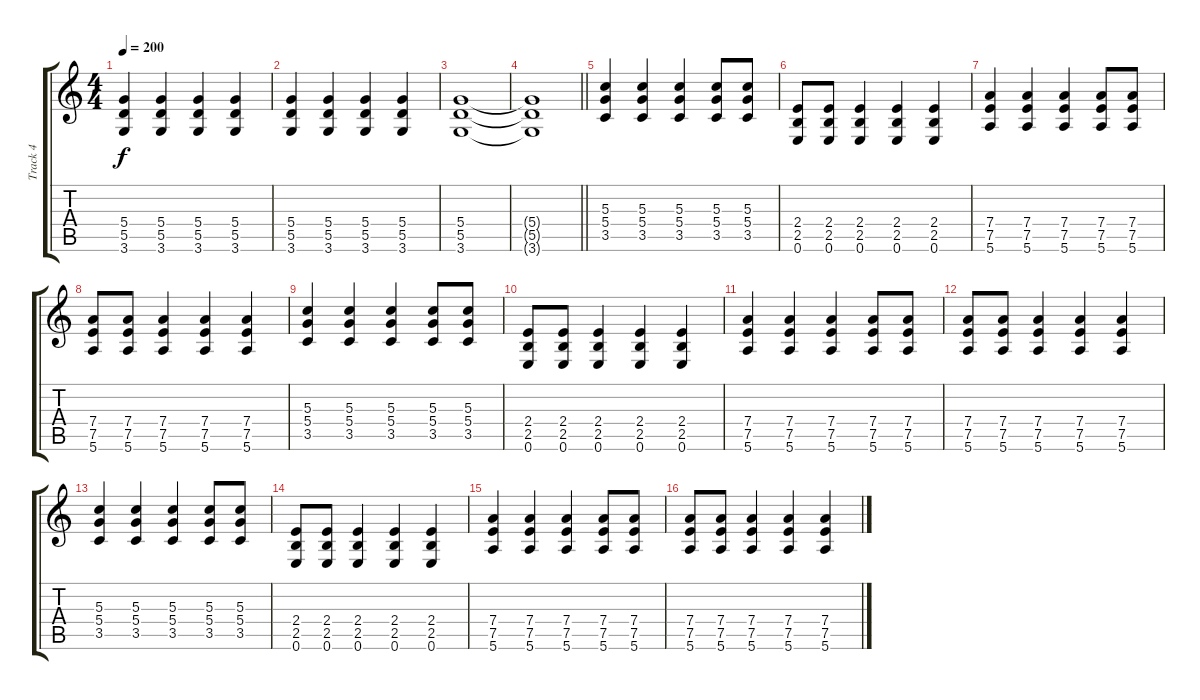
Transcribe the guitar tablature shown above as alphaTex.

\track ("Track 4" "Track 4") {instrument overdrivenguitar}
\staff {score tabs}
\tuning (E4 B3 G3 D3 A2 E2) {hide}
\ts (4 4)
\tempo 200
\clef g2
\ks c
(5.4 5.5 3.6).4{dy f} (5.4 5.5 3.6).4 (5.4 5.5 3.6).4 (5.4 5.5 3.6).4 |
(5.4 5.5 3.6).4 (5.4 5.5 3.6).4 (5.4 5.5 3.6).4 (5.4 5.5 3.6).4 |
(5.4 5.5 3.6).1 |
\barLineRight lightlight
(5.4{t} 5.5{t} 3.6{t}).1 |
(5.3 5.4 3.5).4 (5.3 5.4 3.5).4 (5.3 5.4 3.5).4 (5.3 5.4 3.5).8 (5.3 5.4 3.5).8 |
(2.4 2.5 0.6).8 (2.4 2.5 0.6).8 (2.4 2.5 0.6).4 (2.4 2.5 0.6).4 (2.4 2.5 0.6).4 |
(7.4 7.5 5.6).4 (7.4 7.5 5.6).4 (7.4 7.5 5.6).4 (7.4 7.5 5.6).8 (7.4 7.5 5.6).8 |
(7.4 7.5 5.6).8 (7.4 7.5 5.6).8 (7.4 7.5 5.6).4 (7.4 7.5 5.6).4 (7.4 7.5 5.6).4 |
(5.3 5.4 3.5).4 (5.3 5.4 3.5).4 (5.3 5.4 3.5).4 (5.3 5.4 3.5).8 (5.3 5.4 3.5).8 |
(2.4 2.5 0.6).8 (2.4 2.5 0.6).8 (2.4 2.5 0.6).4 (2.4 2.5 0.6).4 (2.4 2.5 0.6).4 |
(7.4 7.5 5.6).4 (7.4 7.5 5.6).4 (7.4 7.5 5.6).4 (7.4 7.5 5.6).8 (7.4 7.5 5.6).8 |
(7.4 7.5 5.6).8 (7.4 7.5 5.6).8 (7.4 7.5 5.6).4 (7.4 7.5 5.6).4 (7.4 7.5 5.6).4 |
(5.3 5.4 3.5).4 (5.3 5.4 3.5).4 (5.3 5.4 3.5).4 (5.3 5.4 3.5).8 (5.3 5.4 3.5).8 |
(2.4 2.5 0.6).8 (2.4 2.5 0.6).8 (2.4 2.5 0.6).4 (2.4 2.5 0.6).4 (2.4 2.5 0.6).4 |
(7.4 7.5 5.6).4 (7.4 7.5 5.6).4 (7.4 7.5 5.6).4 (7.4 7.5 5.6).8 (7.4 7.5 5.6).8 |
(7.4 7.5 5.6).8 (7.4 7.5 5.6).8 (7.4 7.5 5.6).4 (7.4 7.5 5.6).4 (7.4 7.5 5.6).4
